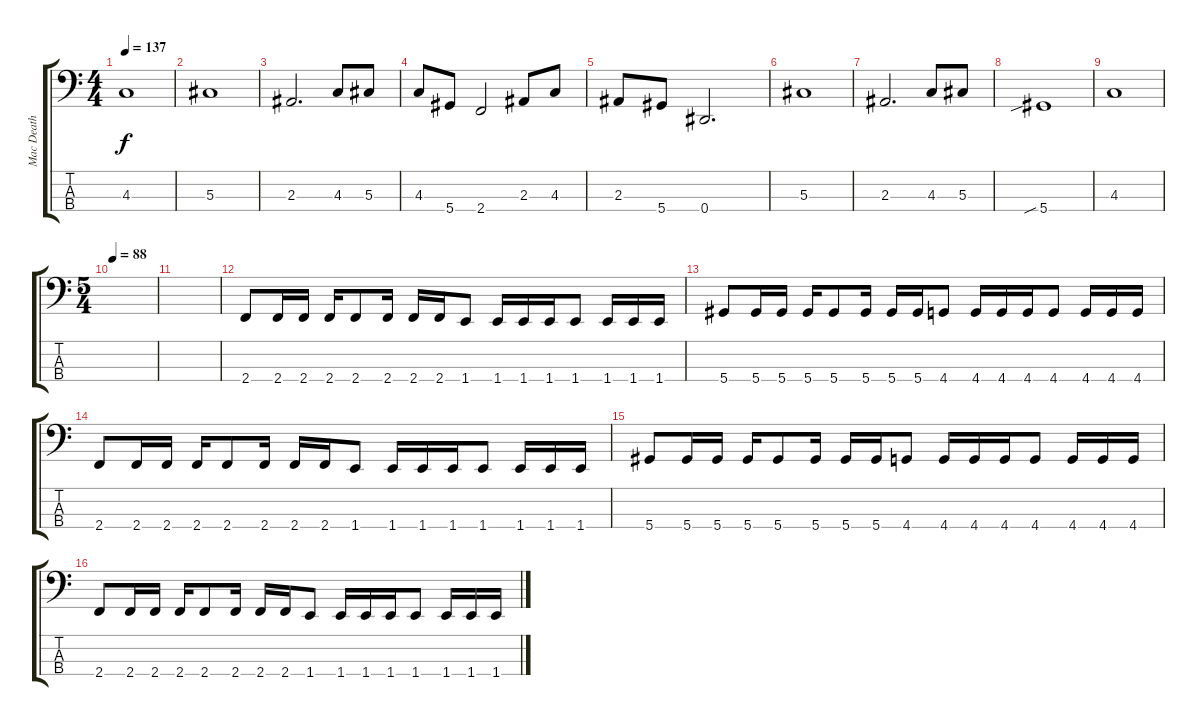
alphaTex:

\track ("Mac Death" "Mac Death") {instrument electricbassfinger}
\staff {score tabs}
\tuning (Gb2 Db2 Ab1 Eb1) {hide}
\ts (4 4)
\tempo 137
\clef f4
\ks c
4.3.1{dy f} |
5.3.1 |
2.3.2{d} 4.3.8 5.3.8 |
4.3.8 5.4.8 2.4.2 2.3.8 4.3.8 |
2.3.8 5.4.8 0.4.2{d} |
5.3.1 |
2.3.2{d} 4.3.8 5.3.8 |
5.4{sib}.1 |
4.3.1 |
\ts (5 4)
\tempo 88
|
|
2.4.8 2.4.16 2.4.16 2.4.16 2.4.8 2.4.16 2.4.16 2.4.16 1.4.8 1.4.16 1.4.16 1.4.16 1.4.8 1.4.16 1.4.16 1.4.16 |
5.4.8 5.4.16 5.4.16 5.4.16 5.4.8 5.4.16 5.4.16 5.4.16 4.4.8 4.4.16 4.4.16 4.4.16 4.4.8 4.4.16 4.4.16 4.4.16 |
2.4.8 2.4.16 2.4.16 2.4.16 2.4.8 2.4.16 2.4.16 2.4.16 1.4.8 1.4.16 1.4.16 1.4.16 1.4.8 1.4.16 1.4.16 1.4.16 |
5.4.8 5.4.16 5.4.16 5.4.16 5.4.8 5.4.16 5.4.16 5.4.16 4.4.8 4.4.16 4.4.16 4.4.16 4.4.8 4.4.16 4.4.16 4.4.16 |
2.4.8 2.4.16 2.4.16 2.4.16 2.4.8 2.4.16 2.4.16 2.4.16 1.4.8 1.4.16 1.4.16 1.4.16 1.4.8 1.4.16 1.4.16 1.4.16
